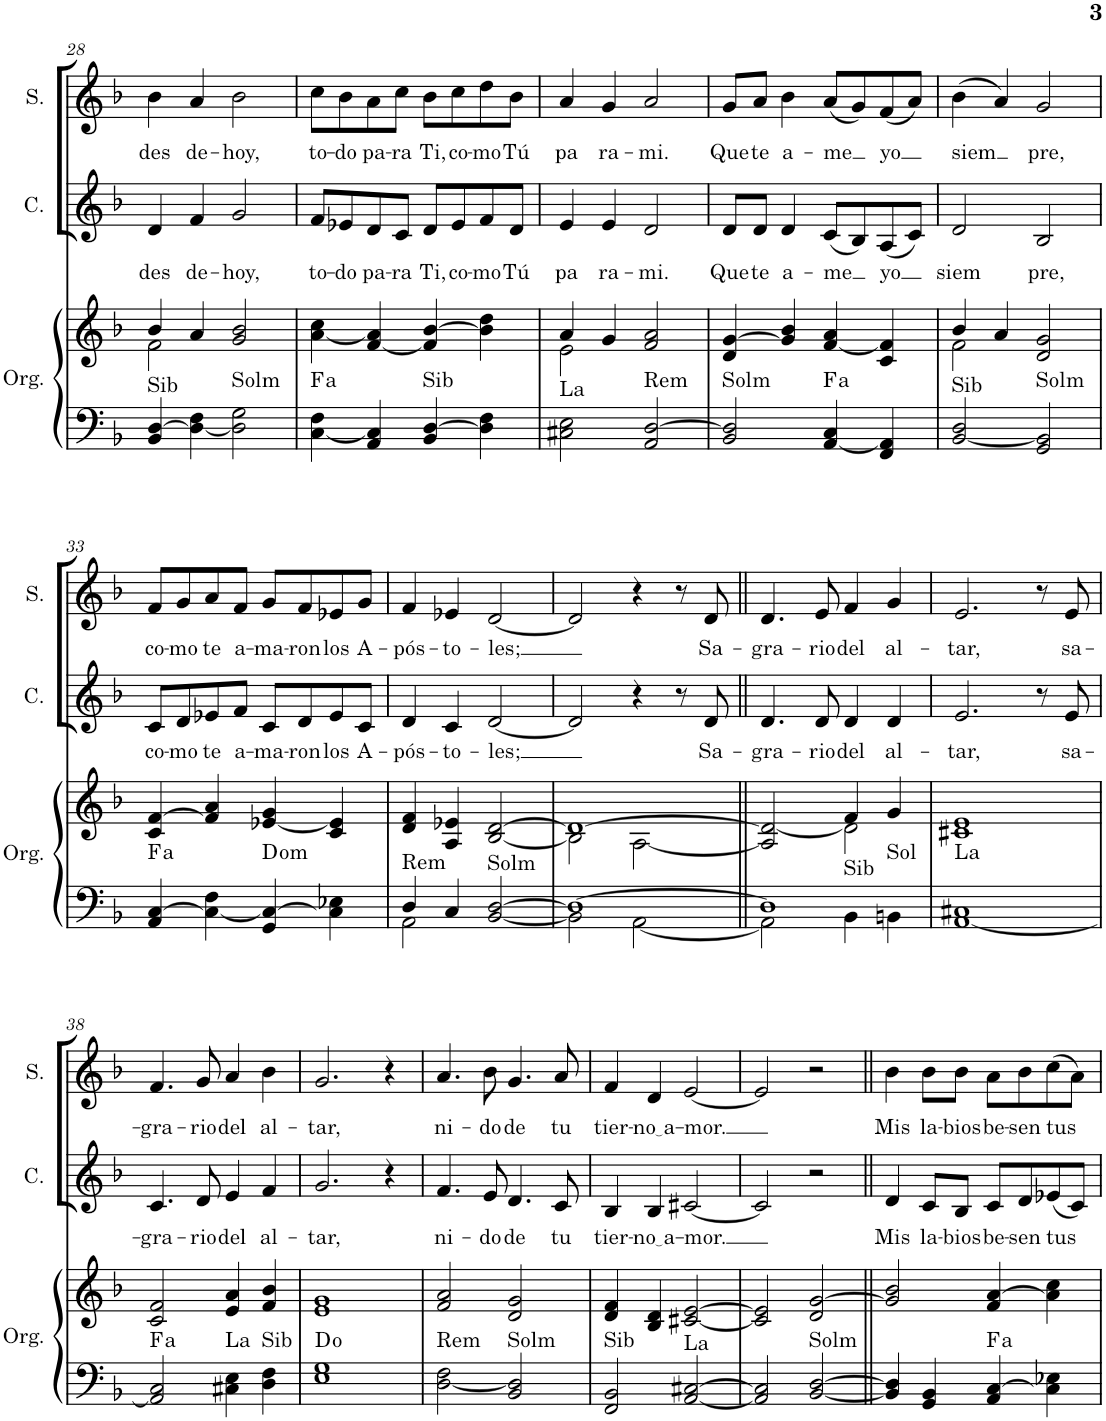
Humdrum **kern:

**kern	**kern	**harte	**kern	**text	**kern	**text
*part3	*part3	*part3	*part2	*part2	*part1	*part1
*staff4	*staff3	*	*staff2	*staff2	*staff1	*staff1
*I"Órgano	*	*	*I"Contralto	*	*I"Soprano	*
*	*	*	*I'C.	*	*I'S.	*
!!LO:PB:g=z
*clefF4	*clefG2	*	*clefG2	*	*clefG2	*
*k[b-]	*k[b-]	*	*k[b-]	*	*k[b-]	*
*M4/4	*M4/4	*	*M4/4	*	*M4/4	*
=28	=28	=28	=28	=28	=28	=28
*	*^	*	*	*	*	*
!	!	!	!LO:H:kt=Sib	!	!LO:LY:b	!	!LO:LY:b
4BB-/ [4D/	4b-/	2f\	N	4d/	des	4b-\	des
!	!	!	!	!	!LO:LY:b	!	!LO:LY:b
4D\_ 4F\	4a/	.	.	4f/	-de-	4a/	-de-
!	!	!	!LO:H:kt=Solm	!	!LO:LY:b	!	!LO:LY:b
2D\] 2G\	2g/ 2b-/	2ryy	N	2g/	-hoy,	2b-\	-hoy,
=29	=29	=29	=29	=29	=29	=29	=29
!	!	!	!LO:H:kt=a	!	!LO:LY:b	!	!LO:LY:b
*	*v	*v	*	*	*	*	*
[4C\ 4F\	[4a\ 4cc\	.	8f/L	to-	8cc\L	to-
!	!	!	!	!LO:LY:b	!	!LO:LY:b
.	.	.	8e-X/	-do	8b-\	-do
!	!	!	!	!LO:LY:b	!	!LO:LY:b
4AA/ 4C/]	[4f/ 4a/]	.	8d/	pa-	8a\	pa-
!	!	!	!	!LO:LY:b	!	!LO:LY:b
.	.	.	8c/J	-ra	8cc\J	-ra
!	!	!LO:H:kt=Sib	!	!LO:LY:b	!	!LO:LY:b
4BB-/ [4D/	4f/] [4b-/	N	8d/L	Ti,	8b-\L	Ti,
!	!	!	!	!LO:LY:b	!	!LO:LY:b
.	.	.	8e-/	co-	8cc\	co-
!	!	!	!	!LO:LY:b	!	!LO:LY:b
4D\] 4F\	4b-\] 4dd\	.	8f/	-mo	8dd\	-mo
!	!	!	!	!LO:LY:b	!	!LO:LY:b
.	.	.	8d/J	Tú	8b-\J	Tú
=30	=30	=30	=30	=30	=30	=30
*	*^	*	*	*	*	*
!	!	!	!LO:H:kt=La	!	!LO:LY:b	!	!LO:LY:b
2C#X\ 2E\	4a/	2e\	N	4e/	pa	4a/	pa
!	!	!	!	!	!LO:LY:b	!	!LO:LY:b
.	4g/	.	.	4e/	-ra-	4g/	-ra-
!	!	!	!LO:H:kt=Rem	!	!LO:LY:b	!	!LO:LY:b
2AA/ [2D/	2f/ 2a/	2ryy	N	2d/	-mi.	2a/	-mi.
=31	=31	=31	=31	=31	=31	=31	=31
!	!	!	!LO:H:kt=Solm	!	!LO:LY:b	!	!LO:LY:b
*	*v	*v	*	*	*	*	*
2BB-/ 2D/]	4d/ [4g/	N	8d/L	Que	8g/L	Que
!	!	!	!	!LO:LY:b	!	!LO:LY:b
.	.	.	8d/J	te	8a/J	te
!	!	!	!	!LO:LY:b	!	!LO:LY:b
.	4g/] 4b-/	.	4d/	a-	4b-\	a-
!	!	!LO:H:kt=a	!	!LO:LY:b	!	!LO:LY:b
[4AA/ 4C/	[4f/ 4a/	.	(8c/L	-me	(8a/L	-me
.	.	.	8B-/)	.	8g/)	.
!	!	!	!	!LO:LY:b	!	!LO:LY:b
4FF/ 4AA/]	4c/ 4f/]	.	(8A/	-yo	(8f/	-yo
.	.	.	8c/J)	.	8a/J)	.
=32	=32	=32	=32	=32	=32	=32
*	*^	*	*	*	*	*
!	!	!	!LO:H:kt=Sib	!	!LO:LY:b	!	!LO:LY:b
[2BB-/ 2D/	4b-/	2f\	N	2d/	siem	(4b-\	siem
.	4a/	.	.	.	.	4a/)	.
!	!	!	!LO:H:kt=Solm	!	!LO:LY:b	!	!LO:LY:b
2GG/ 2BB-/]	2d/ 2g/	2ryy	N	2B-/	-pre,	2g/	pre,
!!LO:LB:g=z
=33	=33	=33	=33	=33	=33	=33	=33
!	!	!	!LO:H:kt=a	!	!LO:LY:b	!	!LO:LY:b
*	*v	*v	*	*	*	*	*
4AA/ [4C/	4c/ [4f/	.	8c/L	co-	8f/L	co-
!	!	!	!	!LO:LY:b	!	!LO:LY:b
.	.	.	8d/	-mo	8g/	-mo
!	!	!	!	!LO:LY:b	!	!LO:LY:b
4C\_ 4F\	4f/] 4a/	.	8e-X/	te	8a/	te
!	!	!	!	!LO:LY:b	!	!LO:LY:b
.	.	.	8f/J	a-	8f/J	a-
!	!	!	!	!LO:LY:b	!	!LO:LY:b
4GG/ 4C/_	[4e-X/ 4g/	D:dim	8c/L	-ma-	8g/L	-ma-
!	!	!	!	!LO:LY:b	!	!LO:LY:b
.	.	.	8d/	-ron	8f/	-ron
!	!	!	!	!LO:LY:b	!	!LO:LY:b
4C\] 4E-X\	4c/ 4e-/]	.	8e-/	los	8e-X/	los
!	!	!	!	!LO:LY:b	!	!LO:LY:b
.	.	.	8c/J	A-	8g/J	A-
=34	=34	=34	=34	=34	=34	=34
*^	*	*	*	*	*	*
!	!	!	!LO:H:kt=Rem	!	!LO:LY:b	!	!LO:LY:b
4D/	2AA\	4d/ 4f/	N	4d/	-pós-	4f/	-pós-
!	!	!	!	!	!LO:LY:b	!	!LO:LY:b
4C/	.	4A/ 4e-X/	.	4c/	-to-	4e-X/	-to-
!	!	!	!LO:H:kt=Solm	!	!LO:LY:b	!	!LO:LY:b
[2BB-/ [2D/	2ryy	[2B-/ [2d/	N	[2d/	-les;	[2d/	-les;
=35	=35	=35	=35	=35	=35	=35	=35
*	*	*^	*	*	*	*	*
1D_	2BB-\]	1d_	2B-\]	.	2d/]	.	2d/]	.
.	[2AA\	.	[2A\	.	4r	.	4r	.
.	.	.	.	.	8r	.	8r	.
!	!	!	!	!	!	!LO:LY:b	!	!LO:LY:b
.	.	.	.	.	8d/	Sa-	8d/	Sa-
=36||	=36||	=36||	=36||	=36||	=36||	=36||	=36||	=36||
!	!	!	!	!	!	!LO:LY:b	!	!LO:LY:b
1D]	2AA\]	2A/] 2d/_	2ryy	.	4.d/	-gra-	4.d/	-gra-
!	!	!	!	!	!	!LO:LY:b	!	!LO:LY:b
.	.	.	.	.	8d/	-rio	8e/	-rio
!	!	!	!	!LO:H:kt=Sib	!	!LO:LY:b	!	!LO:LY:b
.	4BB-\	4f/	2d\]	N	4d/	del	4f/	del
!	!	!	!	!LO:H:kt=Sol	!	!LO:LY:b	!	!LO:LY:b
.	4BBn\	4g/	.	N	4d/	al-	4g/	al-
*	*	*v	*v	*	*	*	*	*
=37	=37	=37	=37	=37	=37	=37	=37
!	!	!	!LO:H:kt=La	!	!LO:LY:b	!	!LO:LY:b
*v	*v	*	*	*	*	*	*
[1AA 1C#X	1c#X 1e	N	2.e/	-tar,	2.e/	-tar,
.	.	.	8r	.	8r	.
!	!	!	!	!LO:LY:b	!	!LO:LY:b
.	.	.	8e/	sa-	8e/	sa-
!!LO:LB:g=z
=38	=38	=38	=38	=38	=38	=38
!	!	!LO:H:kt=a	!	!LO:LY:b	!	!LO:LY:b
2AA/] 2C/	2c/ 2f/	.	4.c/	-gra-	4.f/	-gra-
!	!	!	!	!LO:LY:b	!	!LO:LY:b
.	.	.	8d/	-rio	8g/	-rio
!	!	!LO:H:kt=La	!	!LO:LY:b	!	!LO:LY:b
4C#X\ 4E\	4e/ 4a/	N	4e/	del	4a/	del
!	!	!LO:H:kt=Sib	!	!LO:LY:b	!	!LO:LY:b
4D\ 4F\	4f/ 4b-/	N	4f/	al-	4b-\	al-
=39	=39	=39	=39	=39	=39	=39
!	!	!	!	!LO:LY:b	!	!LO:LY:b
1E 1G	1e 1g	D:dim	2.g/	-tar,	2.g/	-tar,
.	.	.	4r	.	4r	.
=40	=40	=40	=40	=40	=40	=40
!	!	!LO:H:kt=Rem	!	!LO:LY:b	!	!LO:LY:b
[2D\ 2F\	2f/ 2a/	N	4.f/	ni-	4.a/	ni-
!	!	!	!	!LO:LY:b	!	!LO:LY:b
.	.	.	8e/	-do	8b-\	-do
!	!	!LO:H:kt=Solm	!	!LO:LY:b	!	!LO:LY:b
2BB-/ 2D/]	2d/ 2g/	N	4.d/	de	4.g/	de
!	!	!	!	!LO:LY:b	!	!LO:LY:b
.	.	.	8c/	tu	8a/	tu
=41	=41	=41	=41	=41	=41	=41
!	!	!LO:H:kt=Sib	!	!LO:LY:b	!	!LO:LY:b
2FF/ 2BB-/	4d/ 4f/	N	4B-/	tier-	4f/	tier-
!	!	!	!	!LO:LY:b	!	!LO:LY:b
.	4B-/ 4d/	.	4B-/	no a	4d/	no a
!	!	!LO:H:kt=La	!	!LO:LY:b	!	!LO:LY:b
[2AA/ [2C#X/	[2c#X/ [2e/	N	[2c#X/	-mor.	[2e/	-mor.
=42	=42	=42	=42	=42	=42	=42
2AA/] 2C#/]	2c#/] 2e/]	.	2c#/]	.	2e/]	.
!	!	!LO:H:kt=Solm	!	!	!	!
[2BB-/ [2D/	2d/ [2g/	N	2r	.	2r	.
=43||	=43||	=43||	=43||	=43||	=43||	=43||
!	!	!	!	!LO:LY:b	!	!LO:LY:b
4BB-/] 4D/]	2g/] 2b-/	.	4d/	Mis	4b-\	Mis
!	!	!	!	!LO:LY:b	!	!LO:LY:b
4GG/ 4BB-/	.	.	8c/L	la-	8b-\L	la-
!	!	!	!	!LO:LY:b	!	!LO:LY:b
.	.	.	8B-/J	-bios	8b-\J	-bios
!	!	!LO:H:kt=a	!	!LO:LY:b	!	!LO:LY:b
4AA/ [4C/	4f/ [4a/	.	8c/L	be-	8a\L	be-
!	!	!	!	!LO:LY:b	!	!LO:LY:b
.	.	.	8d/	-sen	8b-\	-sen
!	!	!	!	!LO:LY:b	!	!LO:LY:b
4C\] 4E-X\	4a\] 4cc\	.	(8e-X/	-tus	(8cc\	-tus
.	.	.	8c/J)	.	8a\J)	.
=	=	=	=	=	=	=
*-	*-	*-	*-	*-	*-	*-
